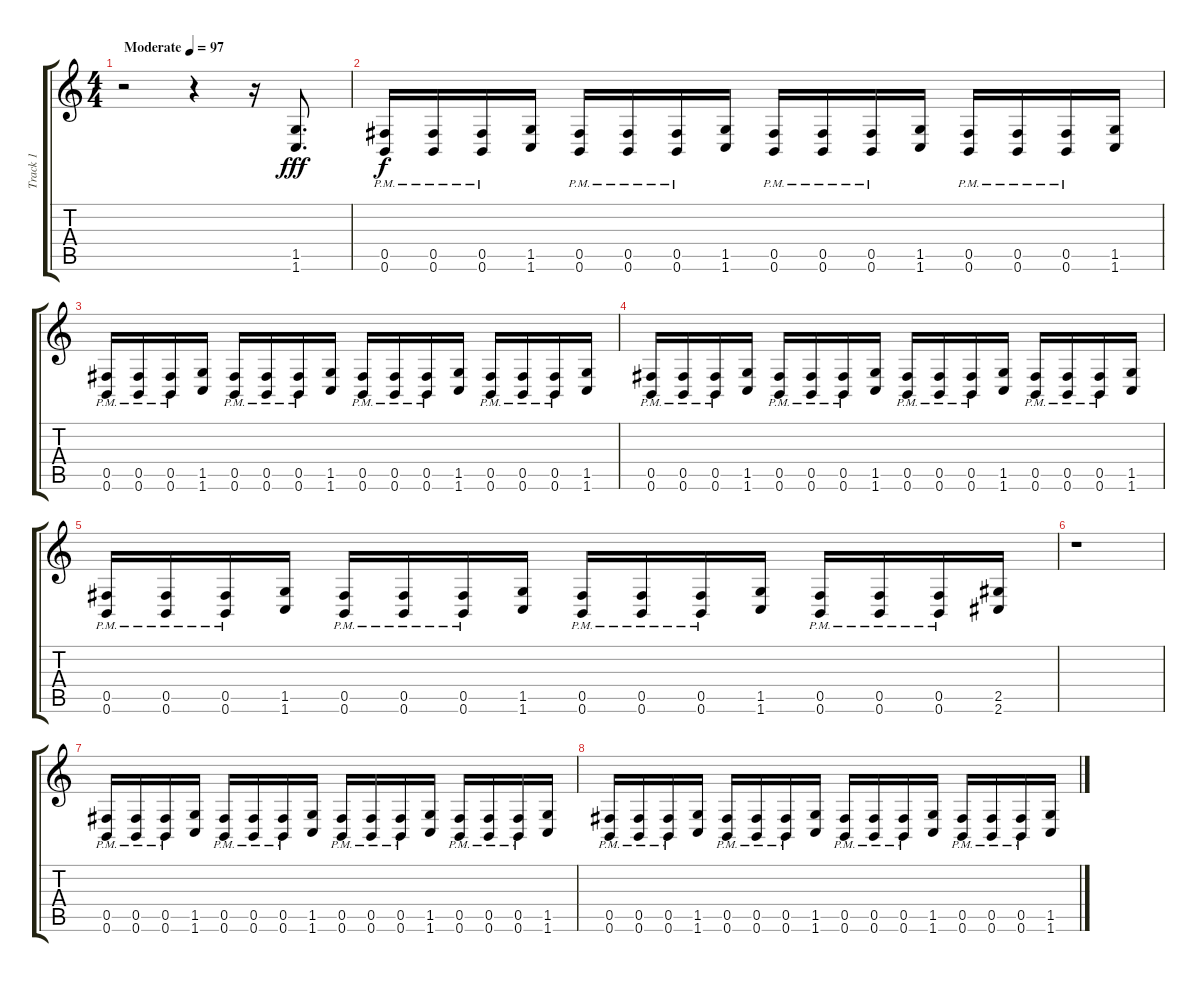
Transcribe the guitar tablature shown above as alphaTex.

\track ("Track 1" "Track 1") {instrument distortionguitar}
\staff {score tabs}
\tuning (Db4 Ab3 E3 B2 Gb2 B1) {hide}
\ts (4 4)
\tempo (97 "Moderate")
\clef g2
\ks c
r.2{dy fff instrument distortionguitar} r.4 r.16 (1.5 1.6).8{d} |
(0.5{pm} 0.6{pm}).16{dy f} (0.5{pm} 0.6{pm}).16 (0.5{pm} 0.6{pm}).16 (1.5 1.6).16 (0.5{pm} 0.6{pm}).16 (0.5{pm} 0.6{pm}).16 (0.5{pm} 0.6{pm}).16 (1.5 1.6).16 (0.5{pm} 0.6{pm}).16 (0.5{pm} 0.6{pm}).16 (0.5{pm} 0.6{pm}).16 (1.5 1.6).16 (0.5{pm} 0.6{pm}).16 (0.5{pm} 0.6{pm}).16 (0.5{pm} 0.6{pm}).16 (1.5 1.6).16 |
(0.5{pm} 0.6{pm}).16 (0.5{pm} 0.6{pm}).16 (0.5{pm} 0.6{pm}).16 (1.5 1.6).16 (0.5{pm} 0.6{pm}).16 (0.5{pm} 0.6{pm}).16 (0.5{pm} 0.6{pm}).16 (1.5 1.6).16 (0.5{pm} 0.6{pm}).16 (0.5{pm} 0.6{pm}).16 (0.5{pm} 0.6{pm}).16 (1.5 1.6).16 (0.5{pm} 0.6{pm}).16 (0.5{pm} 0.6{pm}).16 (0.5{pm} 0.6{pm}).16 (1.5 1.6).16 |
(0.5{pm} 0.6{pm}).16 (0.5{pm} 0.6{pm}).16 (0.5{pm} 0.6{pm}).16 (1.5 1.6).16 (0.5{pm} 0.6{pm}).16 (0.5{pm} 0.6{pm}).16 (0.5{pm} 0.6{pm}).16 (1.5 1.6).16 (0.5{pm} 0.6{pm}).16 (0.5{pm} 0.6{pm}).16 (0.5{pm} 0.6{pm}).16 (1.5 1.6).16 (0.5{pm} 0.6{pm}).16 (0.5{pm} 0.6{pm}).16 (0.5{pm} 0.6{pm}).16 (1.5 1.6).16 |
(0.5{pm} 0.6{pm}).16 (0.5{pm} 0.6{pm}).16 (0.5{pm} 0.6{pm}).16 (1.5 1.6).16 (0.5{pm} 0.6{pm}).16 (0.5{pm} 0.6{pm}).16 (0.5{pm} 0.6{pm}).16 (1.5 1.6).16 (0.5{pm} 0.6{pm}).16 (0.5{pm} 0.6{pm}).16 (0.5{pm} 0.6{pm}).16 (1.5 1.6).16 (0.5{pm} 0.6{pm}).16 (0.5{pm} 0.6{pm}).16 (0.5{pm} 0.6{pm}).16 (2.5 2.6).16 |
r.1 |
(0.5{pm} 0.6{pm}).16 (0.5{pm} 0.6{pm}).16 (0.5{pm} 0.6{pm}).16 (1.5 1.6).16 (0.5{pm} 0.6{pm}).16 (0.5{pm} 0.6{pm}).16 (0.5{pm} 0.6{pm}).16 (1.5 1.6).16 (0.5{pm} 0.6{pm}).16 (0.5{pm} 0.6{pm}).16 (0.5{pm} 0.6{pm}).16 (1.5 1.6).16 (0.5{pm} 0.6{pm}).16 (0.5{pm} 0.6{pm}).16 (0.5{pm} 0.6{pm}).16 (1.5 1.6).16 |
(0.5{pm} 0.6{pm}).16 (0.5{pm} 0.6{pm}).16 (0.5{pm} 0.6{pm}).16 (1.5 1.6).16 (0.5{pm} 0.6{pm}).16 (0.5{pm} 0.6{pm}).16 (0.5{pm} 0.6{pm}).16 (1.5 1.6).16 (0.5{pm} 0.6{pm}).16 (0.5{pm} 0.6{pm}).16 (0.5{pm} 0.6{pm}).16 (1.5 1.6).16 (0.5{pm} 0.6{pm}).16 (0.5{pm} 0.6{pm}).16 (0.5{pm} 0.6{pm}).16 (1.5 1.6).16
